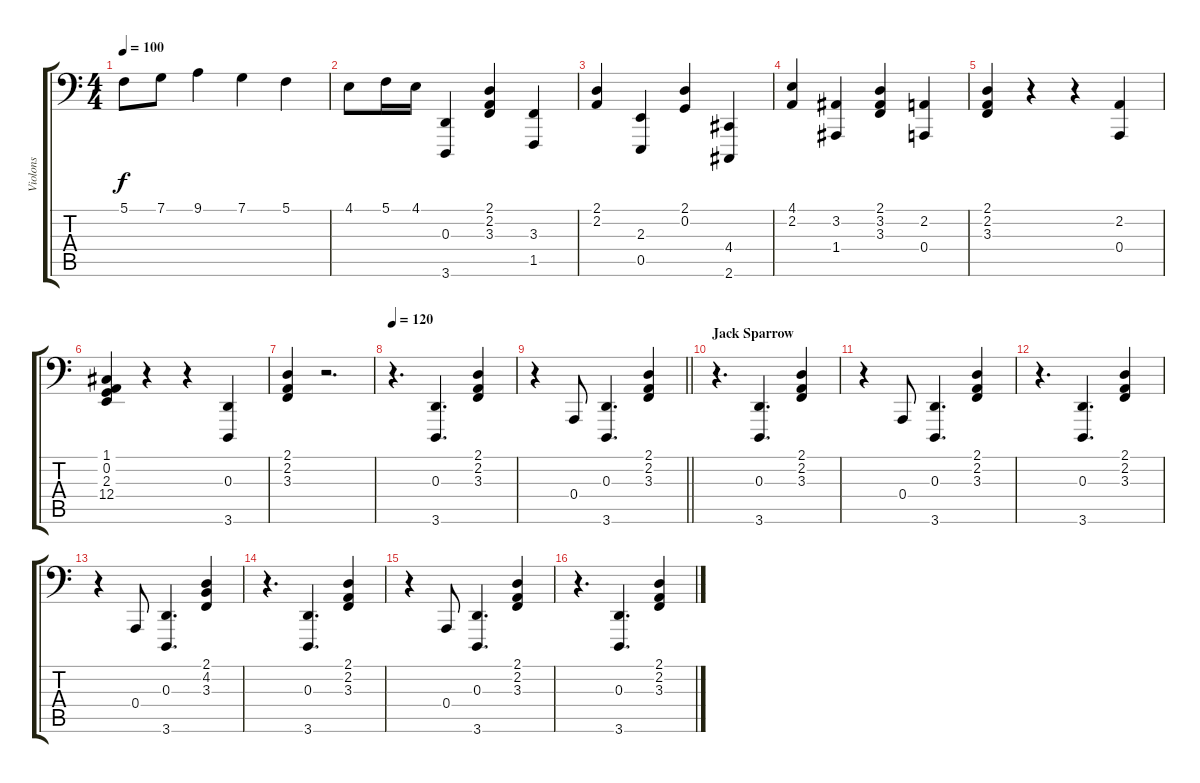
\track ("Violons" "Violons") {instrument violin}
\staff {score tabs}
\tuning (C3 G2 D2 A1 E1 B0) {hide}
\ts (4 4)
\tempo 100
\clef f4
\ks c
5.1.8{dy f} 7.1.8 9.1.4 7.1.4 5.1.4 |
4.1.8 5.1.16 4.1.16 (0.3 3.6).4 (2.1 2.2 3.3).4 (3.3 1.5).4 |
(2.1 2.2).4 (2.3 0.5).4 (2.1 0.2).4 (4.4 2.6).4 |
(4.1 2.2).4 (3.2 1.4).4 (2.1 3.2 3.3).4 (2.2 0.4).4 |
(2.1 2.2 3.3).4 r.4 r.4 (2.2 0.4).4 |
(1.1 0.2 2.3 12.4).4 r.4 r.4 (0.3 3.6).4 |
(2.1 2.2 3.3).4 r.2{d} |
\tempo 120
r.4{d} (0.3 3.6).4{d} (2.1 2.2 3.3).4 |
\barLineRight lightlight
r.4 0.4.8 (0.3 3.6).4{d} (2.1 2.2 3.3).4 |
\section ("" "Jack Sparrow")
r.4{d} (0.3 3.6).4{d} (2.1 2.2 3.3).4 |
r.4 0.4.8 (0.3 3.6).4{d} (2.1 2.2 3.3).4 |
r.4{d} (0.3 3.6).4{d} (2.1 2.2 3.3).4 |
r.4 0.4.8 (0.3 3.6).4{d} (2.1 4.2 3.3).4 |
r.4{d} (0.3 3.6).4{d} (2.1 2.2 3.3).4 |
r.4 0.4.8 (0.3 3.6).4{d} (2.1 2.2 3.3).4 |
r.4{d} (0.3 3.6).4{d} (2.1 2.2 3.3).4
